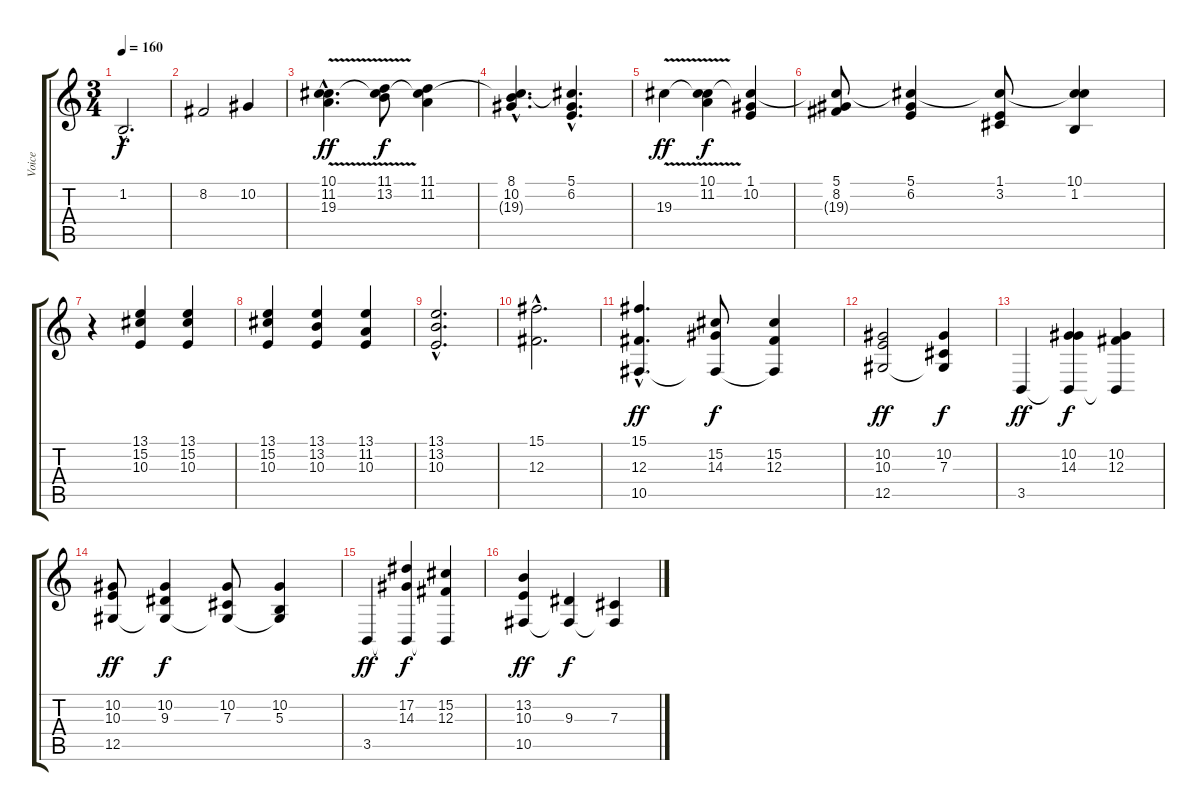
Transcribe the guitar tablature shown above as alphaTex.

\track ("Voice" "Voice") {instrument clarinet}
\staff {score tabs}
\tuning (Eb4 Bb3 Gb3 Db3 Ab2 Eb2) {hide}
\ts (3 4)
\tempo 160
\clef g2
\ks c
1.2{hac}.2{d dy f} |
8.2.2 10.2.4 |
(10.1{hac} 11.2{hac} 19.3{v hac}).4{d dy ff} (11.1 13.2 19.3{t}).8{dy f} (11.1 11.2 19.3{t}).4 |
(8.1{hac} 10.2{hac} 19.3{hac t}).4{d} (5.1{hac} 6.2{hac} 19.3{hac t}).4{d} |
19.3{v}.4{dy ff} (10.1 11.2 19.3{t}).4{dy f} (1.1 10.2 19.3{t}).4 |
(5.1 8.2 19.3{t}).8 (5.1 6.2 19.3{t}).4 (1.1 3.2 19.3{t}).8 (10.1 1.2 19.3{t}).4 |
r.4 (13.1 15.2 10.3).4 (13.1 15.2 10.3).4 |
(13.1 15.2 10.3).4 (13.1 13.2 10.3).4 (13.1 11.2 10.3).4 |
(13.1{hac} 13.2{hac} 10.3{hac}).2{d} |
(15.1{hac} 12.3{hac}).2{d} |
(15.1{hac} 12.3{hac} 10.5{hac}).4{d dy ff} (15.2 14.3 10.5{t}).8{dy f} (15.2 12.3 10.5{t}).4 |
(10.2 10.3 12.5).2{dy ff} (10.2 7.3 12.5{t}).4{dy f} |
3.5.4{dy ff} (10.2 14.3 3.5{t}).4{dy f} (10.2 12.3 3.5{t}).4 |
(10.2 10.3 12.5).8{dy ff} (10.2 9.3 12.5{t}).4{dy f} (10.2 7.3 12.5{t}).8 (10.2 5.3 12.5{t}).4 |
3.5.4{dy ff} (17.2 14.3 3.5{t}).4{dy f} (15.2 12.3 3.5{t}).4 |
(13.2 10.3 10.5).4{dy ff} (9.3 10.5{t}).4{dy f} (7.3 10.5{t}).4
